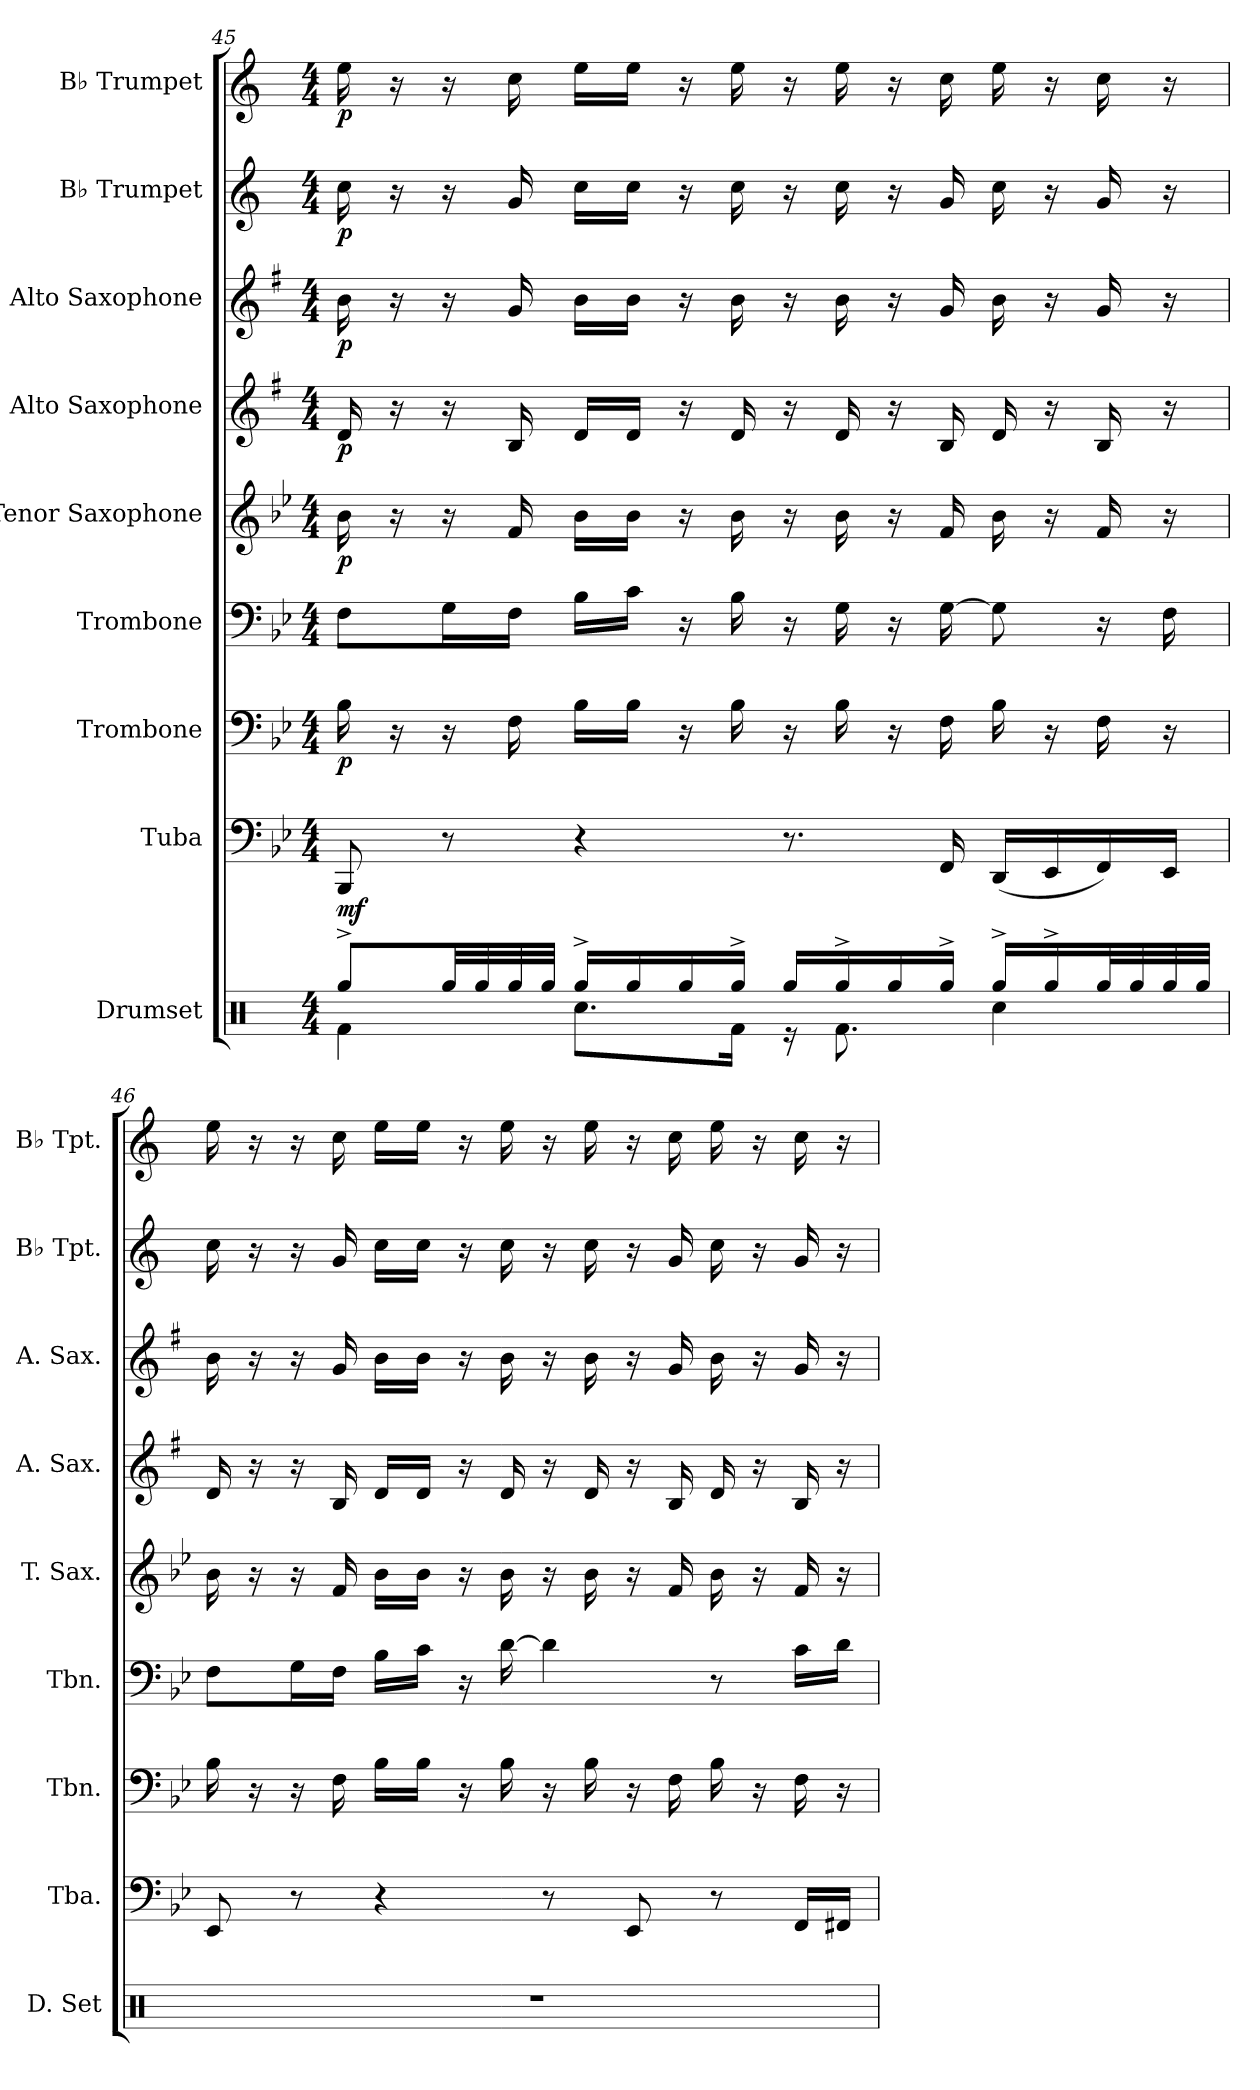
**kern	**kern	**dynam	**kern	**dynam	**kern	**kern	**dynam	**kern	**dynam	**kern	**dynam	**kern	**dynam	**kern	**dynam
*part9	*part8	*part8	*part7	*part7	*part6	*part5	*part5	*part4	*part4	*part3	*part3	*part2	*part2	*part1	*part1
*staff9	*staff8	*staff8	*staff7	*staff7	*staff6	*staff5	*staff5	*staff4	*staff4	*staff3	*staff3	*staff2	*staff2	*staff1	*staff1
*I"Drumset	*I"Tuba	*	*I"Trombone	*	*I"Trombone	*I"Tenor Saxophone	*	*I"Alto Saxophone	*	*I"Alto Saxophone	*	*I"B♭ Trumpet	*	*I"B♭ Trumpet	*
*I'D. Set	*I'Tba.	*	*I'Tbn.	*	*I'Tbn.	*I'T. Sax.	*	*I'A. Sax.	*	*I'A. Sax.	*	*I'B♭ Tpt.	*	*I'B♭ Tpt.	*
*clefX	*clefF4	*	*clefF4	*	*clefF4	*clefG2	*	*clefG2	*	*clefG2	*	*clefG2	*	*clefG2	*
*	*	*	*	*	*	*ITrd8c14	*	*ITrd5c9	*	*ITrd5c9	*	*ITrd1c2	*	*ITrd1c2	*
*k[]	*k[b-e-]	*	*k[b-e-]	*	*k[b-e-]	*k[b-e-]	*	*k[b-e-]	*	*k[b-e-]	*	*k[b-e-]	*	*k[b-e-]	*
*M4/4	*M4/4	*	*M4/4	*	*M4/4	*M4/4	*	*M4/4	*	*M4/4	*	*M4/4	*	*M4/4	*
=45	=45	=45	=45	=45	=45	=45	=45	=45	=45	=45	=45	=45	=45	=45	=45
*^	*	*	*	*	*	*	*	*	*	*	*	*	*	*	*
!	!	!	!LO:DY:b	!	!LO:DY:b	!	!	!LO:DY:b	!	!LO:DY:b	!	!LO:DY:b	!	!LO:DY:b	!	!LO:DY:b
8Rgg^/L	4Rf\	8BBB-/	mf	16B-\	p	8F\L	16B-\	p	16F/	p	16d\	p	16b-\	p	16dd\	p
.	.	.	.	16r	.	.	16r	.	16r	.	16r	.	16r	.	16r	.
32Rgg/LL	.	8r	.	16r	.	16G\L	16r	.	16r	.	16r	.	16r	.	16r	.
32Rgg/	.	.	.	.	.	.	.	.	.	.	.	.	.	.	.	.
32Rgg/	.	.	.	16F\	.	16F\JJ	16F/	.	16D/	.	16B-/	.	16f/	.	16b-\	.
32Rgg/JJJ	.	.	.	.	.	.	.	.	.	.	.	.	.	.	.	.
16Rgg^/LL	8.Rcc\L	4r	.	16B-\LL	.	16B-\LL	16B-\LL	.	16F/LL	.	16d\LL	.	16b-\LL	.	16dd\LL	.
16Rgg/	.	.	.	16B-\JJ	.	16c\JJ	16B-\JJ	.	16F/JJ	.	16d\JJ	.	16b-\JJ	.	16dd\JJ	.
16Rgg/	.	.	.	16r	.	16r	16r	.	16r	.	16r	.	16r	.	16r	.
16Rgg^/JJ	16Rf\Jk	.	.	16B-\	.	16B-\	16B-\	.	16F/	.	16d\	.	16b-\	.	16dd\	.
16Rgg/LL	16r	8.r	.	16r	.	16r	16r	.	16r	.	16r	.	16r	.	16r	.
16Rgg^/	8.Rf\	.	.	16B-\	.	16G\	16B-\	.	16F/	.	16d\	.	16b-\	.	16dd\	.
16Rgg/	.	.	.	16r	.	16r	16r	.	16r	.	16r	.	16r	.	16r	.
16Rgg^/JJ	.	16FF/	.	16F\	.	[16G\	16F/	.	16D/	.	16B-/	.	16f/	.	16b-\	.
16Rgg^/LL	4Rcc\	(<16DD/LL	.	16B-\	.	8G\]	16B-\	.	16F/	.	16d\	.	16b-\	.	16dd\	.
16Rgg^/	.	16EE-/	.	16r	.	.	16r	.	16r	.	16r	.	16r	.	16r	.
32Rgg/L	.	16FF/)	.	16F\	.	16r	16F/	.	16D/	.	16B-/	.	16f/	.	16b-\	.
32Rgg/	.	.	.	.	.	.	.	.	.	.	.	.	.	.	.	.
32Rgg/	.	16EE-/JJ	.	16r	.	16F\	16r	.	16r	.	16r	.	16r	.	16r	.
32Rgg/JJJ	.	.	.	.	.	.	.	.	.	.	.	.	.	.	.	.
*v	*v	*	*	*	*	*	*	*	*	*	*	*	*	*	*	*
!!LO:PB:g=z
=46	=46	=46	=46	=46	=46	=46	=46	=46	=46	=46	=46	=46	=46	=46	=46
1r	8EE-/	.	16B-\	.	8F\L	16B-\	.	16F/	.	16d\	.	16b-\	.	16dd\	.
.	.	.	16r	.	.	16r	.	16r	.	16r	.	16r	.	16r	.
.	8r	.	16r	.	16G\L	16r	.	16r	.	16r	.	16r	.	16r	.
.	.	.	16F\	.	16F\JJ	16F/	.	16D/	.	16B-/	.	16f/	.	16b-\	.
.	4r	.	16B-\LL	.	16B-\LL	16B-\LL	.	16F/LL	.	16d\LL	.	16b-\LL	.	16dd\LL	.
.	.	.	16B-\JJ	.	16c\JJ	16B-\JJ	.	16F/JJ	.	16d\JJ	.	16b-\JJ	.	16dd\JJ	.
.	.	.	16r	.	16r	16r	.	16r	.	16r	.	16r	.	16r	.
.	.	.	16B-\	.	[16d\	16B-\	.	16F/	.	16d\	.	16b-\	.	16dd\	.
.	8r	.	16r	.	4d\]	16r	.	16r	.	16r	.	16r	.	16r	.
.	.	.	16B-\	.	.	16B-\	.	16F/	.	16d\	.	16b-\	.	16dd\	.
.	8EE-/	.	16r	.	.	16r	.	16r	.	16r	.	16r	.	16r	.
.	.	.	16F\	.	.	16F/	.	16D/	.	16B-/	.	16f/	.	16b-\	.
.	8r	.	16B-\	.	8r	16B-\	.	16F/	.	16d\	.	16b-\	.	16dd\	.
.	.	.	16r	.	.	16r	.	16r	.	16r	.	16r	.	16r	.
.	16FF/LL	.	16F\	.	16c\LL	16F/	.	16D/	.	16B-/	.	16f/	.	16b-\	.
.	16FF#X/JJ	.	16r	.	16d\JJ	16r	.	16r	.	16r	.	16r	.	16r	.
=	=	=	=	=	=	=	=	=	=	=	=	=	=	=	=
*-	*-	*-	*-	*-	*-	*-	*-	*-	*-	*-	*-	*-	*-	*-	*-
